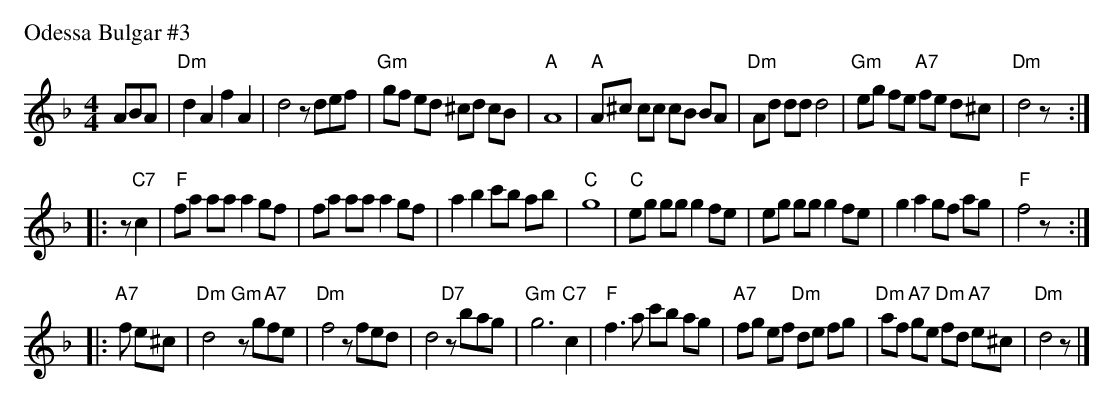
X:1
P:Odessa Bulgar #3
M:4/4
L:1/8
K:F
[|] ABA \
| "Dm"d2 A2 f2 A2 | d4 zdef | "Gm"gf ed ^cd cB | "A"A8 |\
"A"A^c cc cB BA | "Dm"Ad dd d4 | "Gm"eg fe "A7"fe d^c | "Dm"d4 z :|
|: z"C7"c2 \
| "F"fa aa a2 gf | fa aa a2 gf | a2 b2 c'b ab | "C"g8 |\
 "C"eg gg g2 fe | eg gg g2 fe | g2 a2 gf ag | "F"f4 z :|
|: "A7"f e^c \
| "Dm"d4 "Gm"zg"A7"fe | "Dm"f4 zfed | d4 "D7"zbag | "Gm"g6 "C7"c2 |\
 "F"f3 a c'b ag | "A7"fg ef "Dm"de fg | "Dm"af "A7"ge "Dm"fd "A7"e^c | "Dm"d4 z |]
